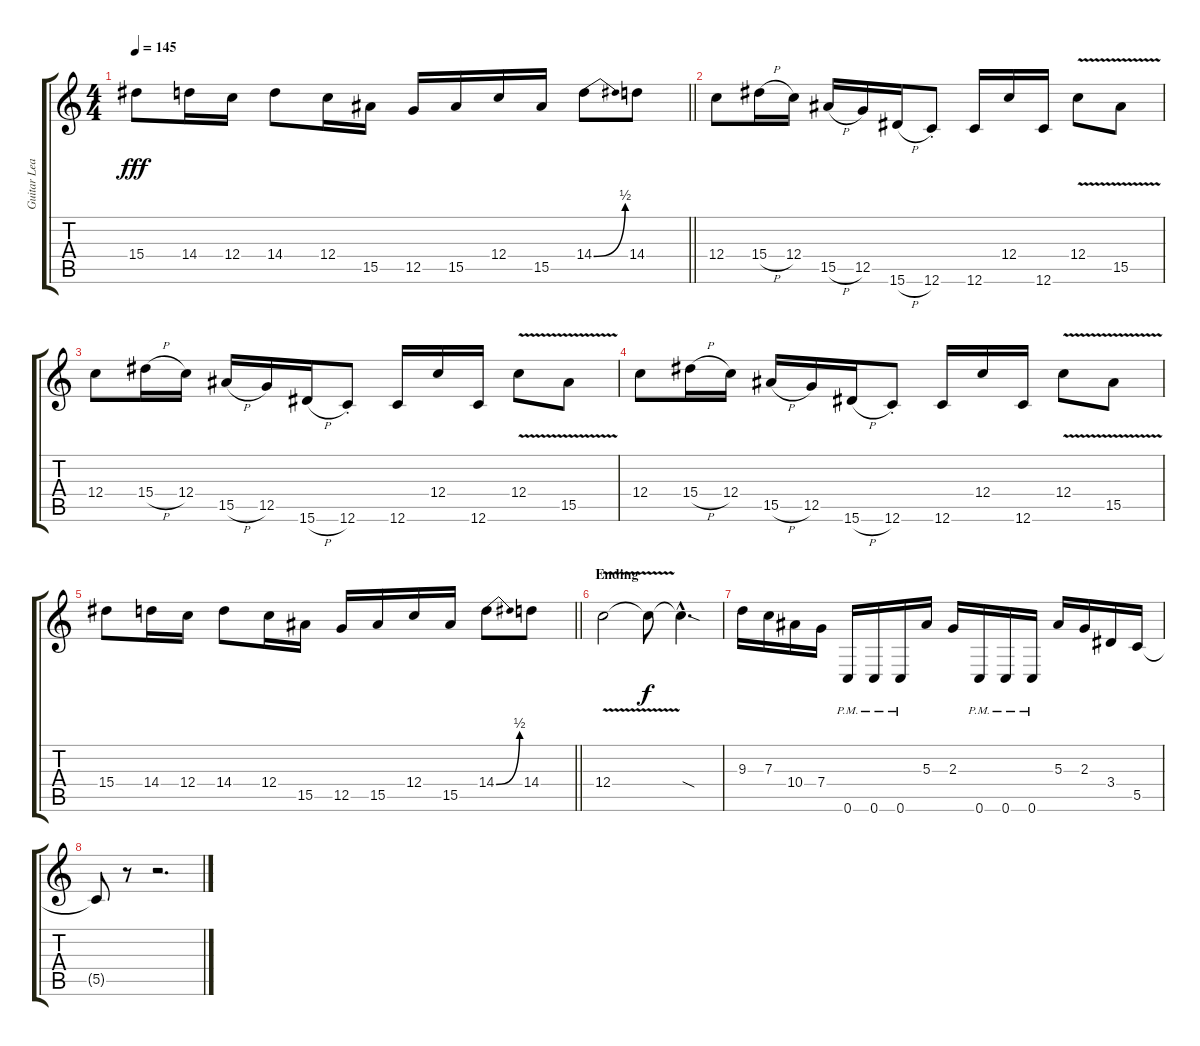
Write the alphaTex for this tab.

\track ("Guitar Lead 2" "Guitar Lea") {instrument overdrivenguitar}
\staff {score tabs}
\tuning (D4 A3 F3 C3 G2 C2) {hide}
\ts (4 4)
\tempo 145
\clef g2
\barLineRight lightlight
\ks c
15.4.8{dy fff} 14.4.16 12.4.16 14.4.8 12.4.16 15.5.16 12.5.16 15.5.16 12.4.16 15.5.16 14.4{be (bend 0 0 60 2)}.8 14.4.8 |
12.4.8 15.4{h}.16 12.4.16 15.5{h}.16 12.5.16 15.6{h}.16 12.6{st}.8 12.6.16 12.4.16 12.6.16 12.4{v}.8 15.5{v}.8 |
12.4.8 15.4{h}.16 12.4.16 15.5{h}.16 12.5.16 15.6{h}.16 12.6{st}.8 12.6.16 12.4.16 12.6.16 12.4{v}.8 15.5{v}.8 |
12.4.8 15.4{h}.16 12.4.16 15.5{h}.16 12.5.16 15.6{h}.16 12.6{st}.8 12.6.16 12.4.16 12.6.16 12.4{v}.8 15.5{v}.8 |
\barLineRight lightlight
15.4.8 14.4.16 12.4.16 14.4.8 12.4.16 15.5.16 12.5.16 15.5.16 12.4.16 15.5.16 14.4{be (bend 0 0 60 2)}.8 14.4.8 |
\section ("" "Ending")
12.4{v}.2 12.4{t}.8{dy f} 12.4{sod hac t}.4{d} |
9.3.16 7.3.16 10.4.16 7.4.16 0.6{pm}.16 0.6{pm}.16 0.6{pm}.16 5.3.16 2.3.16 0.6{pm}.16 0.6{pm}.16 0.6{pm}.16 5.3.16 2.3.16 3.4.16 5.5.16 |
5.5{t}.8 r.8 r.2{d}
